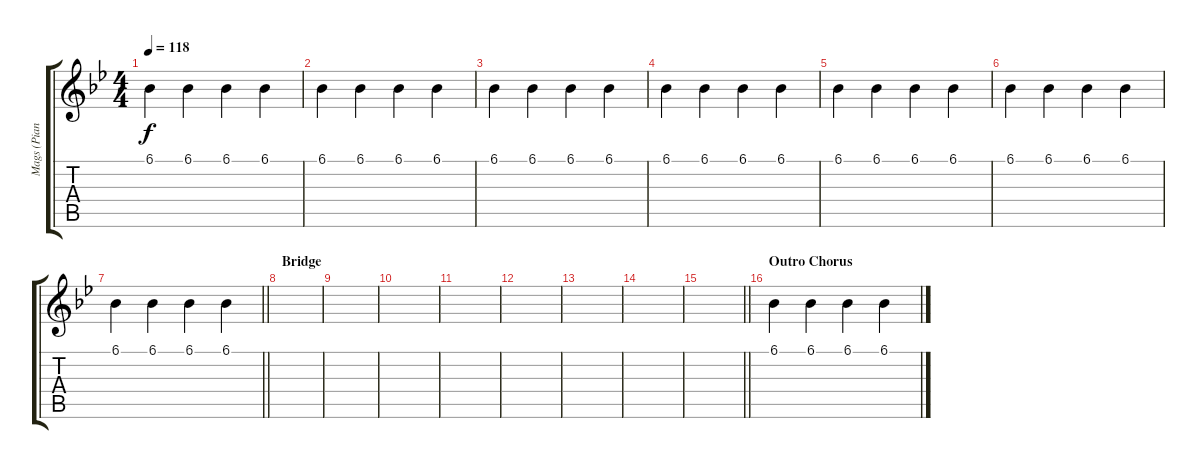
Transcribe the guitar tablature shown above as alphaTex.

\track ("Mags (Piano/Accents)" "Mags (Pian") {instrument acousticgrandpiano}
\staff {score tabs}
\tuning (E4 B3 G3 D3 A2 E2) {hide}
\ts (4 4)
\tempo 118
\clef g2
\ks bb
6.1.4{dy f} 6.1.4 6.1.4 6.1.4 |
6.1.4 6.1.4 6.1.4 6.1.4 |
6.1.4 6.1.4 6.1.4 6.1.4 |
6.1.4 6.1.4 6.1.4 6.1.4 |
6.1.4 6.1.4 6.1.4 6.1.4 |
6.1.4 6.1.4 6.1.4 6.1.4 |
\barLineRight lightlight
6.1.4 6.1.4 6.1.4 6.1.4 |
\section ("" "Bridge")
|
|
|
|
|
|
|
\barLineRight lightlight
|
\section ("" "Outro Chorus")
6.1.4 6.1.4 6.1.4 6.1.4
